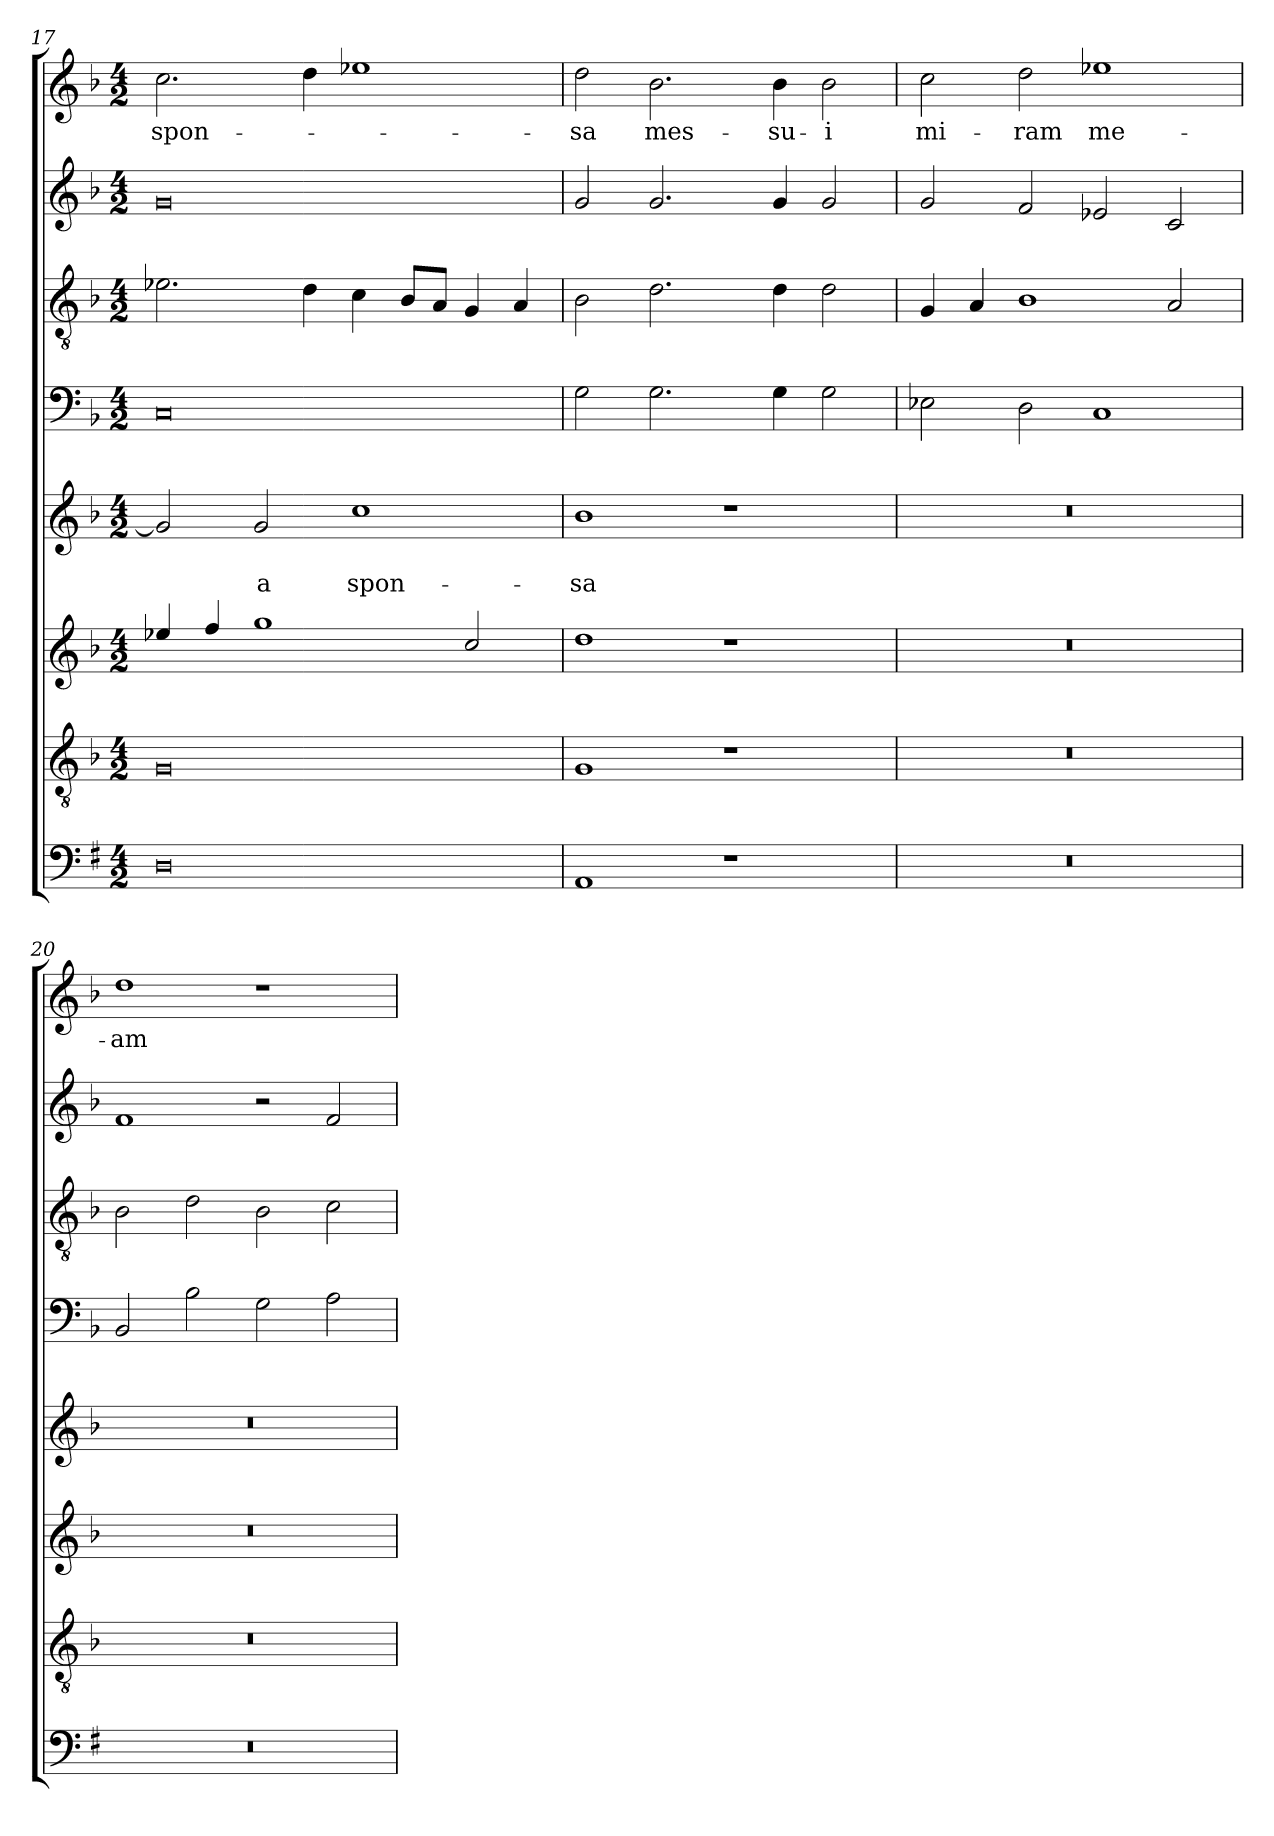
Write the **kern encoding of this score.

**kern	**kern	**kern	**kern	**text	**text	**kern	**kern	**kern	**kern	**text
*part8	*part7	*part6	*part5	*part5	*part5	*part4	*part3	*part2	*part1	*part1
*staff8	*staff7	*staff6	*staff5	*staff5	*staff5	*staff4	*staff3	*staff2	*staff1	*staff1
*clefF4	*clefGv2	*clefG2	*clefG2	*	*	*clefF4	*clefGv2	*clefG2	*clefG2	*
*ITrd1c2	*	*ITrd8c14	*	*	*	*	*	*	*	*
*k[b-]	*k[b-]	*k[b-]	*k[b-]	*	*	*k[b-]	*k[b-]	*k[b-]	*k[b-]	*
*d:	*d:	*d:	*d:	*	*	*d:	*d:	*d:	*d:	*
*M4/2	*M4/2	*M4/2	*M4/2	*	*	*M4/2	*M4/2	*M4/2	*M4/2	*
=17	=17	=17	=17	=17	=17	=17	=17	=17	=17	=17
!	!	!	!	!	!	!	!	!	!	!LO:LY:b
0C	0G	4e-X/	2g/]	.	.	0C	2.e-X\	0g	2.cc\	spon-
.	.	4f/	.	.	.	.	.	.	.	.
!	!	!	!	!	!LO:LY:b	!	!	!	!	!
.	.	1g	2g/	.	-a	.	.	.	.	.
.	.	.	.	.	.	.	4d\	.	4dd\	.
!	!	!	!	!	!LO:LY:b	!	!	!	!	!
.	.	.	1cc	.	spon-	.	4c\	.	1ee-X	.
.	.	.	.	.	.	.	8B-/L	.	.	.
.	.	.	.	.	.	.	8A/J	.	.	.
.	.	2c/	.	.	.	.	4G/	.	.	.
.	.	.	.	.	.	.	4A/	.	.	.
=18	=18	=18	=18	=18	=18	=18	=18	=18	=18	=18
!	!	!	!	!	!LO:LY:b	!	!	!	!	!LO:LY:b
1GG	1G	1d	1b-	.	-sa	2G\	2B-\	2g/	2dd\	-sa
!	!	!	!	!	!	!	!	!	!	!LO:LY:b
.	.	.	.	.	.	2.G\	2.d\	2.g/	2.b-\	mes-
1r	1r	1r	1r	.	.	.	.	.	.	.
!	!	!	!	!	!	!	!	!	!	!LO:LY:b
.	.	.	.	.	.	4G\	4d\	4g/	4b-\	-su-
!	!	!	!	!	!	!	!	!	!	!LO:LY:b
.	.	.	.	.	.	2G\	2d\	2g/	2b-\	-i
=19	=19	=19	=19	=19	=19	=19	=19	=19	=19	=19
!	!	!	!	!	!	!	!	!	!	!LO:LY:b
0r	0r	0r	0r	.	.	2E-X\	4G/	2g/	2cc\	mi-
.	.	.	.	.	.	.	4A/	.	.	.
!	!	!	!	!	!	!	!	!	!	!LO:LY:b
.	.	.	.	.	.	2D\	1B-	2f/	2dd\	-ram
!	!	!	!	!	!	!	!	!	!	!LO:LY:b
.	.	.	.	.	.	1C	.	2e-X/	1ee-X	me-
.	.	.	.	.	.	.	2A/	2c/	.	.
=20	=20	=20	=20	=20	=20	=20	=20	=20	=20	=20
!	!	!	!	!	!	!	!	!	!	!LO:LY:b
0r	0r	0r	0r	.	.	2BB-/	2B-\	1f	1dd	-am
.	.	.	.	.	.	2B-\	2d\	.	.	.
.	.	.	.	.	.	2G\	2B-\	2r	1r	.
.	.	.	.	.	.	2A\	2c\	2f/	.	.
=	=	=	=	=	=	=	=	=	=	=
*-	*-	*-	*-	*-	*-	*-	*-	*-	*-	*-
